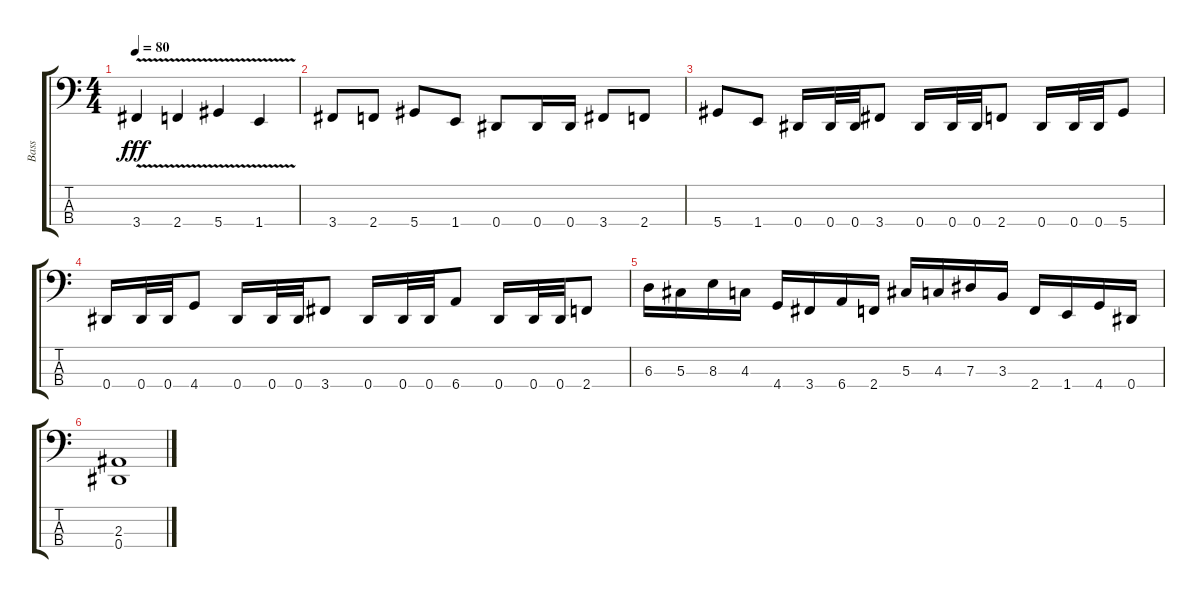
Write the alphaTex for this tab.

\track ("Bass" "Bass") {instrument electricbasspick}
\staff {score tabs}
\tuning (Gb2 Db2 Ab1 Eb1) {hide}
\ts (4 4)
\tempo 80
\clef f4
\ks c
3.4{v}.4{dy fff} 2.4{v}.4 5.4{v}.4 1.4{v}.4 |
3.4.8 2.4.8 5.4.8 1.4.8 0.4.8 0.4.16 0.4.16 3.4.8 2.4.8 |
5.4.8 1.4.8 0.4.16 0.4.32 0.4.32 3.4.8 0.4.16 0.4.32 0.4.32 2.4.8 0.4.16 0.4.32 0.4.32 5.4.8 |
0.4.16 0.4.32 0.4.32 4.4.8 0.4.16 0.4.32 0.4.32 3.4.8 0.4.16 0.4.32 0.4.32 6.4.8 0.4.16 0.4.32 0.4.32 2.4.8 |
6.3.16 5.3.16 8.3.16 4.3.16 4.4.16 3.4.16 6.4.16 2.4.16 5.3.16 4.3.16 7.3.16 3.3.16 2.4.16 1.4.16 4.4.16 0.4.16 |
(2.3 0.4).1
